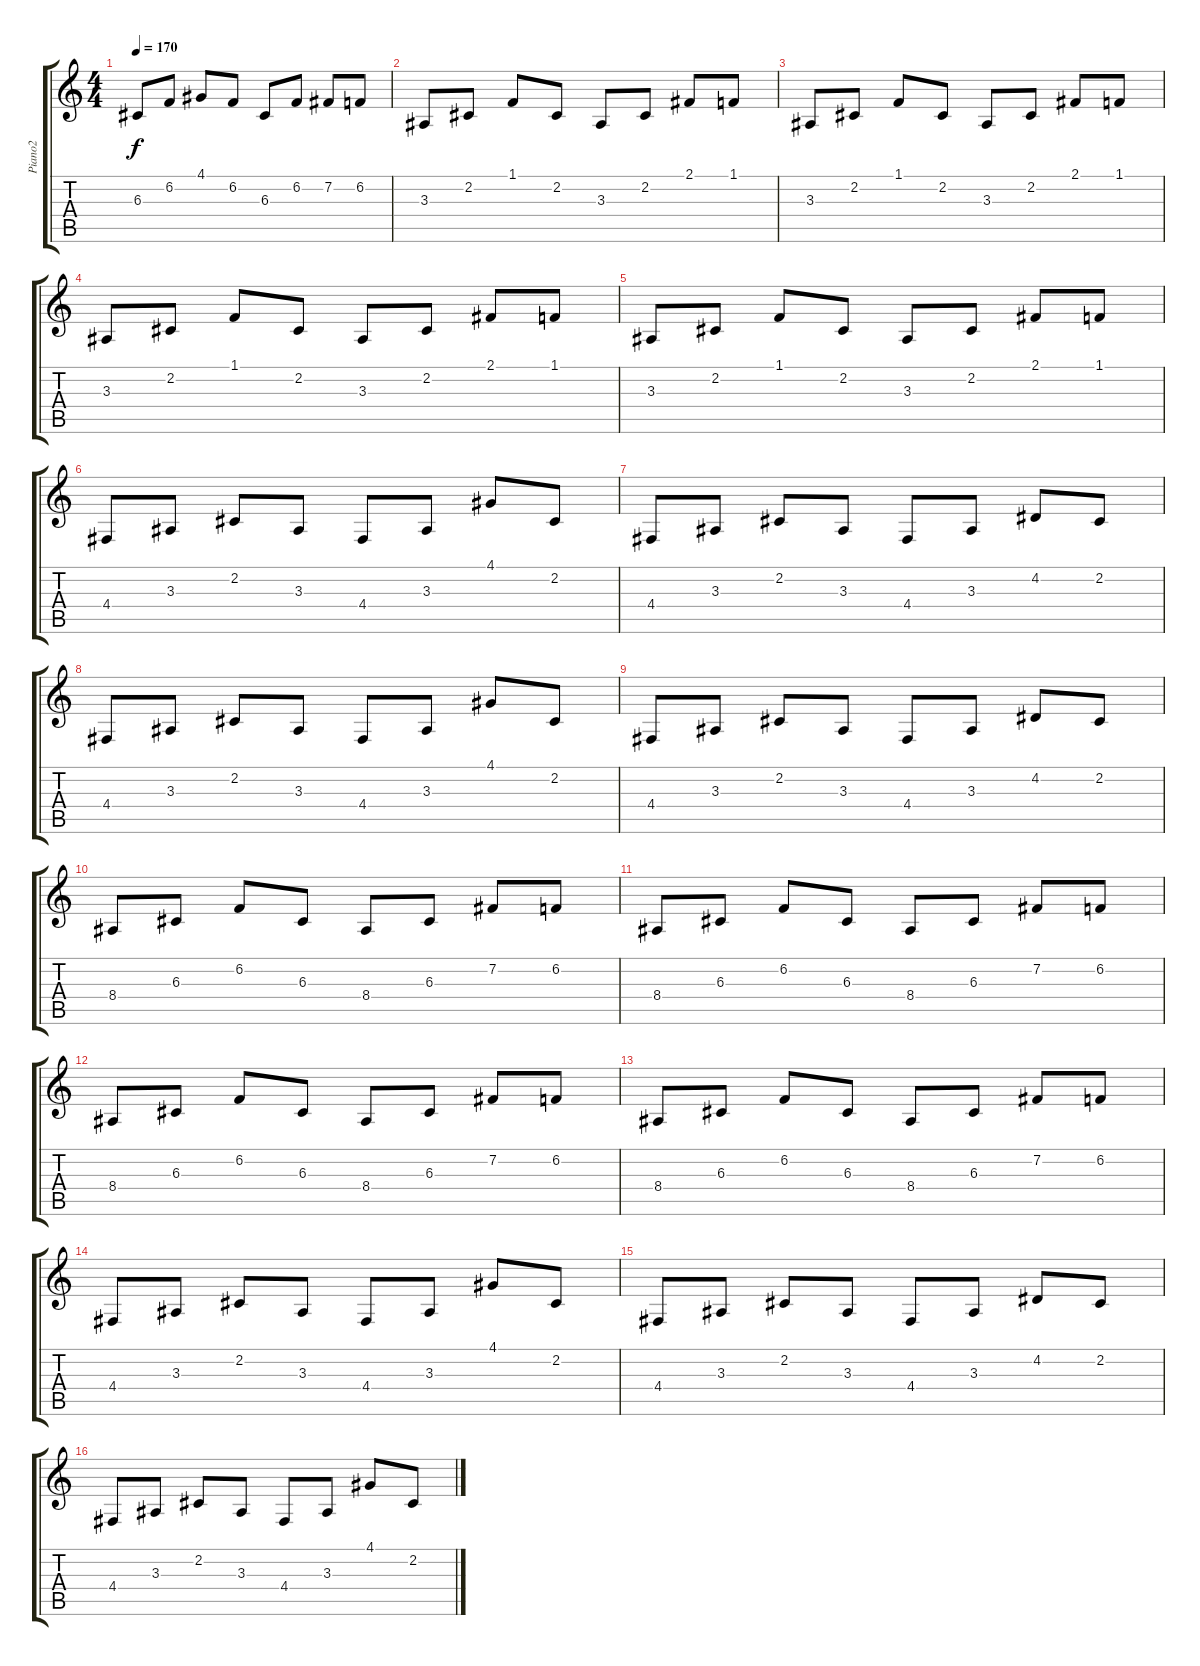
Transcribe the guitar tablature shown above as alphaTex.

\track ("Piano2" "Piano2") {instrument electricgrandpiano}
\staff {score tabs}
\tuning (E4 B3 G3 D3 A2 E2) {hide}
\ts (4 4)
\tempo 170
\clef g2
\ks c
6.3.8{dy f} 6.2.8 4.1.8 6.2.8 6.3.8 6.2.8 7.2.8 6.2.8 |
3.3.8 2.2.8 1.1.8 2.2.8 3.3.8 2.2.8 2.1.8 1.1.8 |
3.3.8 2.2.8 1.1.8 2.2.8 3.3.8 2.2.8 2.1.8 1.1.8 |
3.3.8 2.2.8 1.1.8 2.2.8 3.3.8 2.2.8 2.1.8 1.1.8 |
3.3.8 2.2.8 1.1.8 2.2.8 3.3.8 2.2.8 2.1.8 1.1.8 |
4.4.8 3.3.8 2.2.8 3.3.8 4.4.8 3.3.8 4.1.8 2.2.8 |
4.4.8 3.3.8 2.2.8 3.3.8 4.4.8 3.3.8 4.2.8 2.2.8 |
4.4.8 3.3.8 2.2.8 3.3.8 4.4.8 3.3.8 4.1.8 2.2.8 |
4.4.8 3.3.8 2.2.8 3.3.8 4.4.8 3.3.8 4.2.8 2.2.8 |
8.4.8 6.3.8 6.2.8 6.3.8 8.4.8 6.3.8 7.2.8 6.2.8 |
8.4.8 6.3.8 6.2.8 6.3.8 8.4.8 6.3.8 7.2.8 6.2.8 |
8.4.8 6.3.8 6.2.8 6.3.8 8.4.8 6.3.8 7.2.8 6.2.8 |
8.4.8 6.3.8 6.2.8 6.3.8 8.4.8 6.3.8 7.2.8 6.2.8 |
4.4.8 3.3.8 2.2.8 3.3.8 4.4.8 3.3.8 4.1.8 2.2.8 |
4.4.8 3.3.8 2.2.8 3.3.8 4.4.8 3.3.8 4.2.8 2.2.8 |
4.4.8 3.3.8 2.2.8 3.3.8 4.4.8 3.3.8 4.1.8 2.2.8
